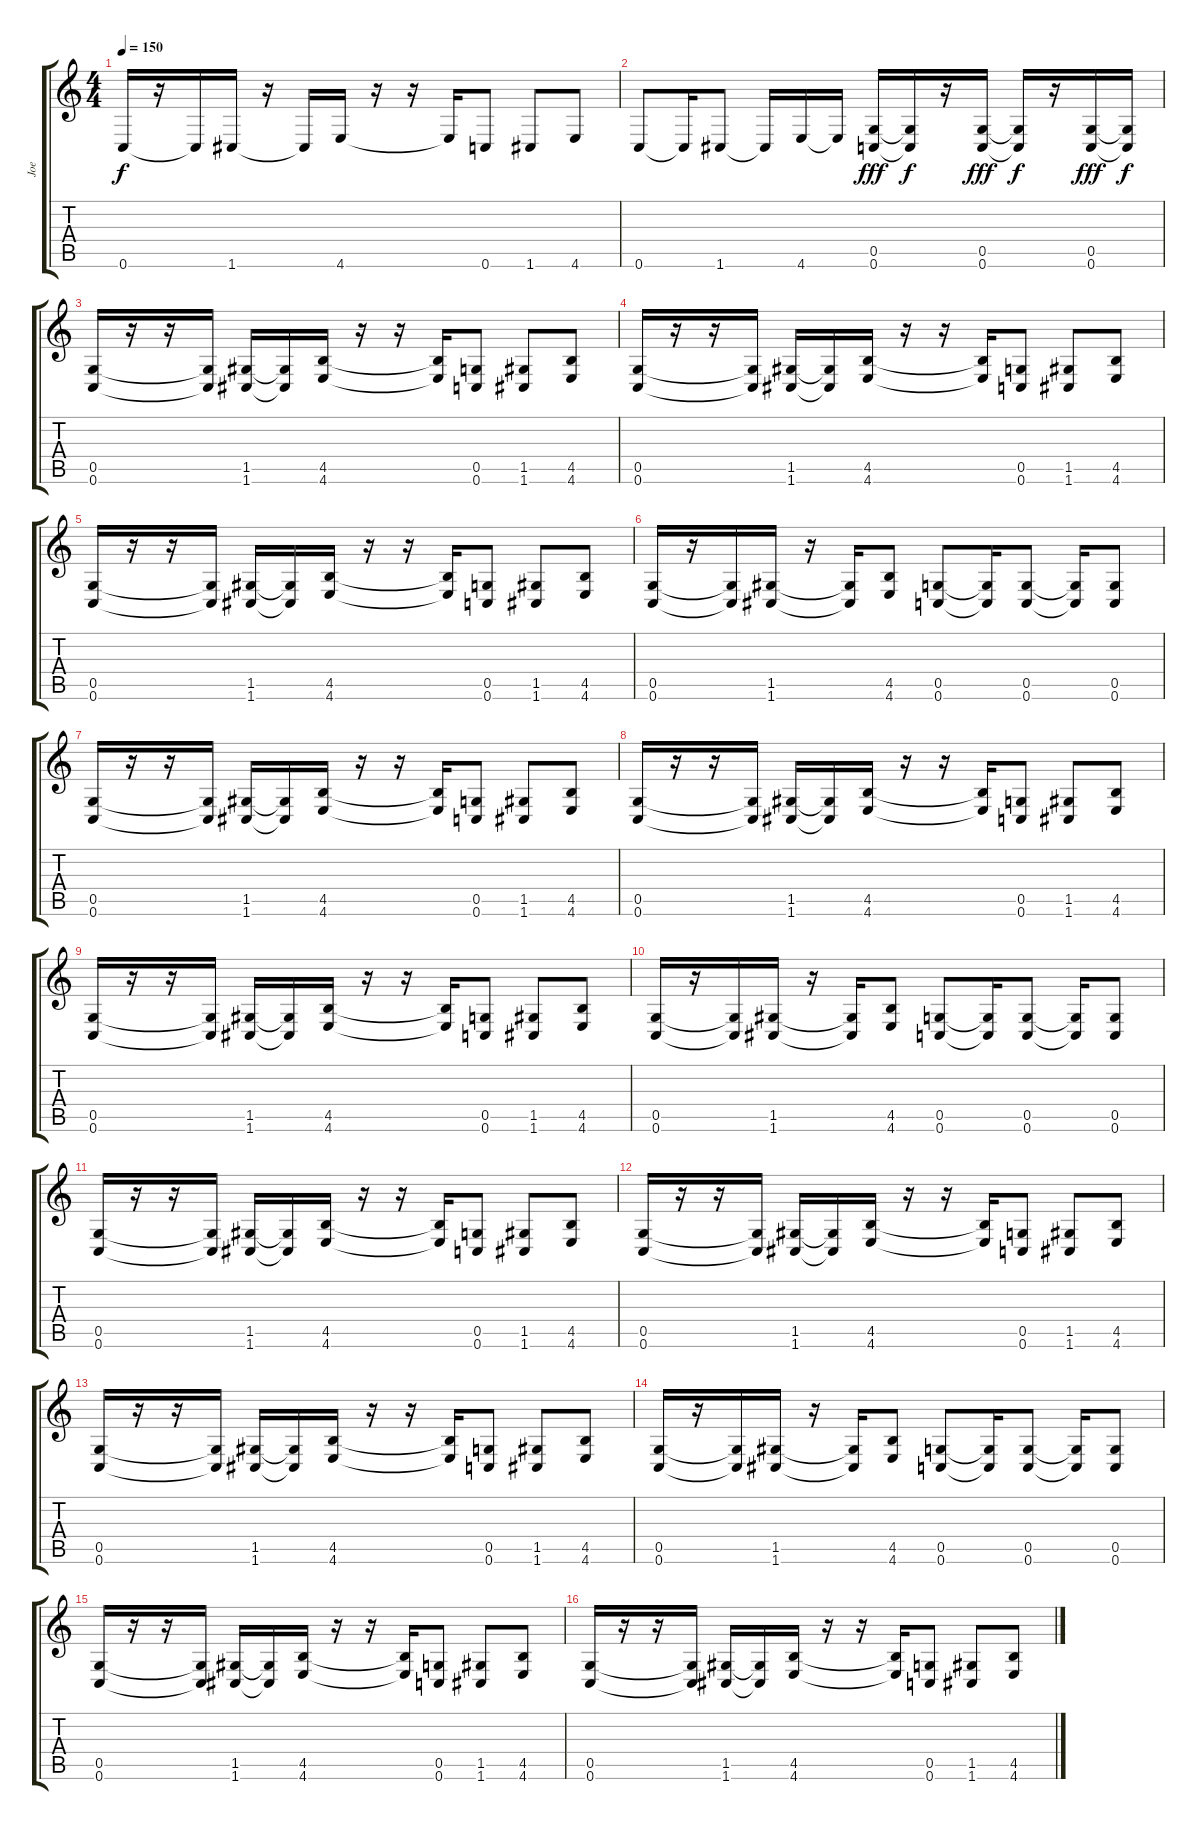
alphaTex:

\track ("Joe" "Joe") {instrument distortionguitar}
\staff {score tabs}
\tuning (D4 A3 F3 C3 G2 C2) {hide}
\ts (4 4)
\tempo 150
\clef g2
\ks c
0.6.16{dy f} r.16 0.6{t}.16 1.6.16 r.16 1.6{t}.16 4.6.16 r.16 r.16 4.6{t}.16 0.6.8 1.6.8 4.6.8 |
0.6.8 0.6{t}.16 1.6.8 1.6{t}.16 4.6.16 4.6{t}.16 (0.5 0.6).16{dy fff} (0.5{t} 0.6{t}).16{dy f} r.16 (0.5 0.6).16{dy fff} (0.5{t} 0.6{t}).16{dy f} r.16 (0.5 0.6).16{dy fff} (0.5{t} 0.6{t}).16{dy f} |
(0.5 0.6).16 r.16 r.16 (0.5{t} 0.6{t}).16 (1.5 1.6).16 (1.5{t} 1.6{t}).16 (4.5 4.6).16 r.16 r.16 (4.5{t} 4.6{t}).16 (0.5 0.6).8 (1.5 1.6).8 (4.5 4.6).8 |
(0.5 0.6).16 r.16 r.16 (0.5{t} 0.6{t}).16 (1.5 1.6).16 (1.5{t} 1.6{t}).16 (4.5 4.6).16 r.16 r.16 (4.5{t} 4.6{t}).16 (0.5 0.6).8 (1.5 1.6).8 (4.5 4.6).8 |
(0.5 0.6).16 r.16 r.16 (0.5{t} 0.6{t}).16 (1.5 1.6).16 (1.5{t} 1.6{t}).16 (4.5 4.6).16 r.16 r.16 (4.5{t} 4.6{t}).16 (0.5 0.6).8 (1.5 1.6).8 (4.5 4.6).8 |
(0.5 0.6).16 r.16 (0.5{t} 0.6{t}).16 (1.5 1.6).16 r.16 (1.5{t} 1.6{t}).16 (4.5 4.6).8 (0.5 0.6).8 (0.5{t} 0.6{t}).16 (0.5 0.6).8 (0.5{t} 0.6{t}).16 (0.5 0.6).8 |
(0.5 0.6).16 r.16 r.16 (0.5{t} 0.6{t}).16 (1.5 1.6).16 (1.5{t} 1.6{t}).16 (4.5 4.6).16 r.16 r.16 (4.5{t} 4.6{t}).16 (0.5 0.6).8 (1.5 1.6).8 (4.5 4.6).8 |
(0.5 0.6).16 r.16 r.16 (0.5{t} 0.6{t}).16 (1.5 1.6).16 (1.5{t} 1.6{t}).16 (4.5 4.6).16 r.16 r.16 (4.5{t} 4.6{t}).16 (0.5 0.6).8 (1.5 1.6).8 (4.5 4.6).8 |
(0.5 0.6).16 r.16 r.16 (0.5{t} 0.6{t}).16 (1.5 1.6).16 (1.5{t} 1.6{t}).16 (4.5 4.6).16 r.16 r.16 (4.5{t} 4.6{t}).16 (0.5 0.6).8 (1.5 1.6).8 (4.5 4.6).8 |
(0.5 0.6).16 r.16 (0.5{t} 0.6{t}).16 (1.5 1.6).16 r.16 (1.5{t} 1.6{t}).16 (4.5 4.6).8 (0.5 0.6).8 (0.5{t} 0.6{t}).16 (0.5 0.6).8 (0.5{t} 0.6{t}).16 (0.5 0.6).8 |
(0.5 0.6).16 r.16 r.16 (0.5{t} 0.6{t}).16 (1.5 1.6).16 (1.5{t} 1.6{t}).16 (4.5 4.6).16 r.16 r.16 (4.5{t} 4.6{t}).16 (0.5 0.6).8 (1.5 1.6).8 (4.5 4.6).8 |
(0.5 0.6).16 r.16 r.16 (0.5{t} 0.6{t}).16 (1.5 1.6).16 (1.5{t} 1.6{t}).16 (4.5 4.6).16 r.16 r.16 (4.5{t} 4.6{t}).16 (0.5 0.6).8 (1.5 1.6).8 (4.5 4.6).8 |
(0.5 0.6).16 r.16 r.16 (0.5{t} 0.6{t}).16 (1.5 1.6).16 (1.5{t} 1.6{t}).16 (4.5 4.6).16 r.16 r.16 (4.5{t} 4.6{t}).16 (0.5 0.6).8 (1.5 1.6).8 (4.5 4.6).8 |
(0.5 0.6).16 r.16 (0.5{t} 0.6{t}).16 (1.5 1.6).16 r.16 (1.5{t} 1.6{t}).16 (4.5 4.6).8 (0.5 0.6).8 (0.5{t} 0.6{t}).16 (0.5 0.6).8 (0.5{t} 0.6{t}).16 (0.5 0.6).8 |
(0.5 0.6).16 r.16 r.16 (0.5{t} 0.6{t}).16 (1.5 1.6).16 (1.5{t} 1.6{t}).16 (4.5 4.6).16 r.16 r.16 (4.5{t} 4.6{t}).16 (0.5 0.6).8 (1.5 1.6).8 (4.5 4.6).8 |
(0.5 0.6).16 r.16 r.16 (0.5{t} 0.6{t}).16 (1.5 1.6).16 (1.5{t} 1.6{t}).16 (4.5 4.6).16 r.16 r.16 (4.5{t} 4.6{t}).16 (0.5 0.6).8 (1.5 1.6).8 (4.5 4.6).8
